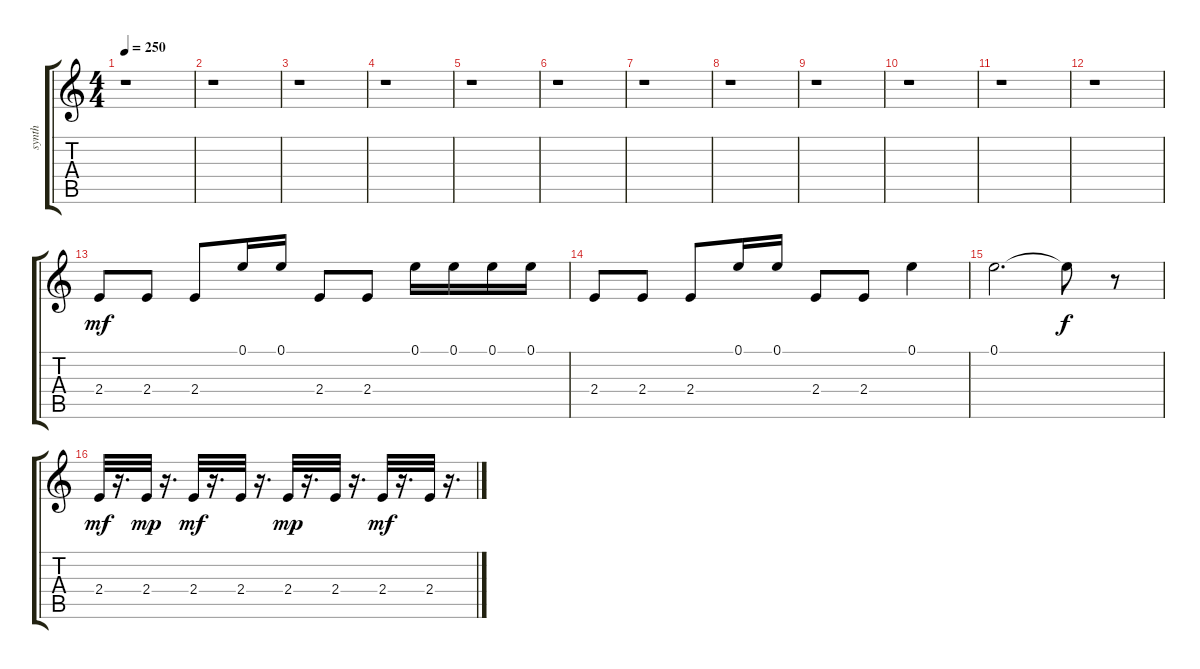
\track ("synth" "synth") {instrument synthbass1}
\staff {score tabs}
\tuning (E4 B3 G3 D3 A2 E2) {hide}
\ts (4 4)
\tempo 250
\clef g2
\ks c
r.1{dy mf} |
r.1 |
r.1 |
r.1 |
r.1 |
r.1 |
r.1 |
r.1 |
r.1 |
r.1 |
r.1 |
r.1 |
2.4.8 2.4.8 2.4.8 0.1.16 0.1.16 2.4.8 2.4.8 0.1.16 0.1.16 0.1.16 0.1.16 |
2.4.8 2.4.8 2.4.8 0.1.16 0.1.16 2.4.8 2.4.8 0.1.4 |
0.1.2{d} 0.1{t}.8{dy f} r.8 |
2.4.32{dy mf} r.16{d} 2.4.32{dy mp} r.16{d} 2.4.32{dy mf} r.16{d} 2.4.32 r.16{d} 2.4.32{dy mp} r.16{d} 2.4.32 r.16{d} 2.4.32{dy mf} r.16{d} 2.4.32 r.16{d}
